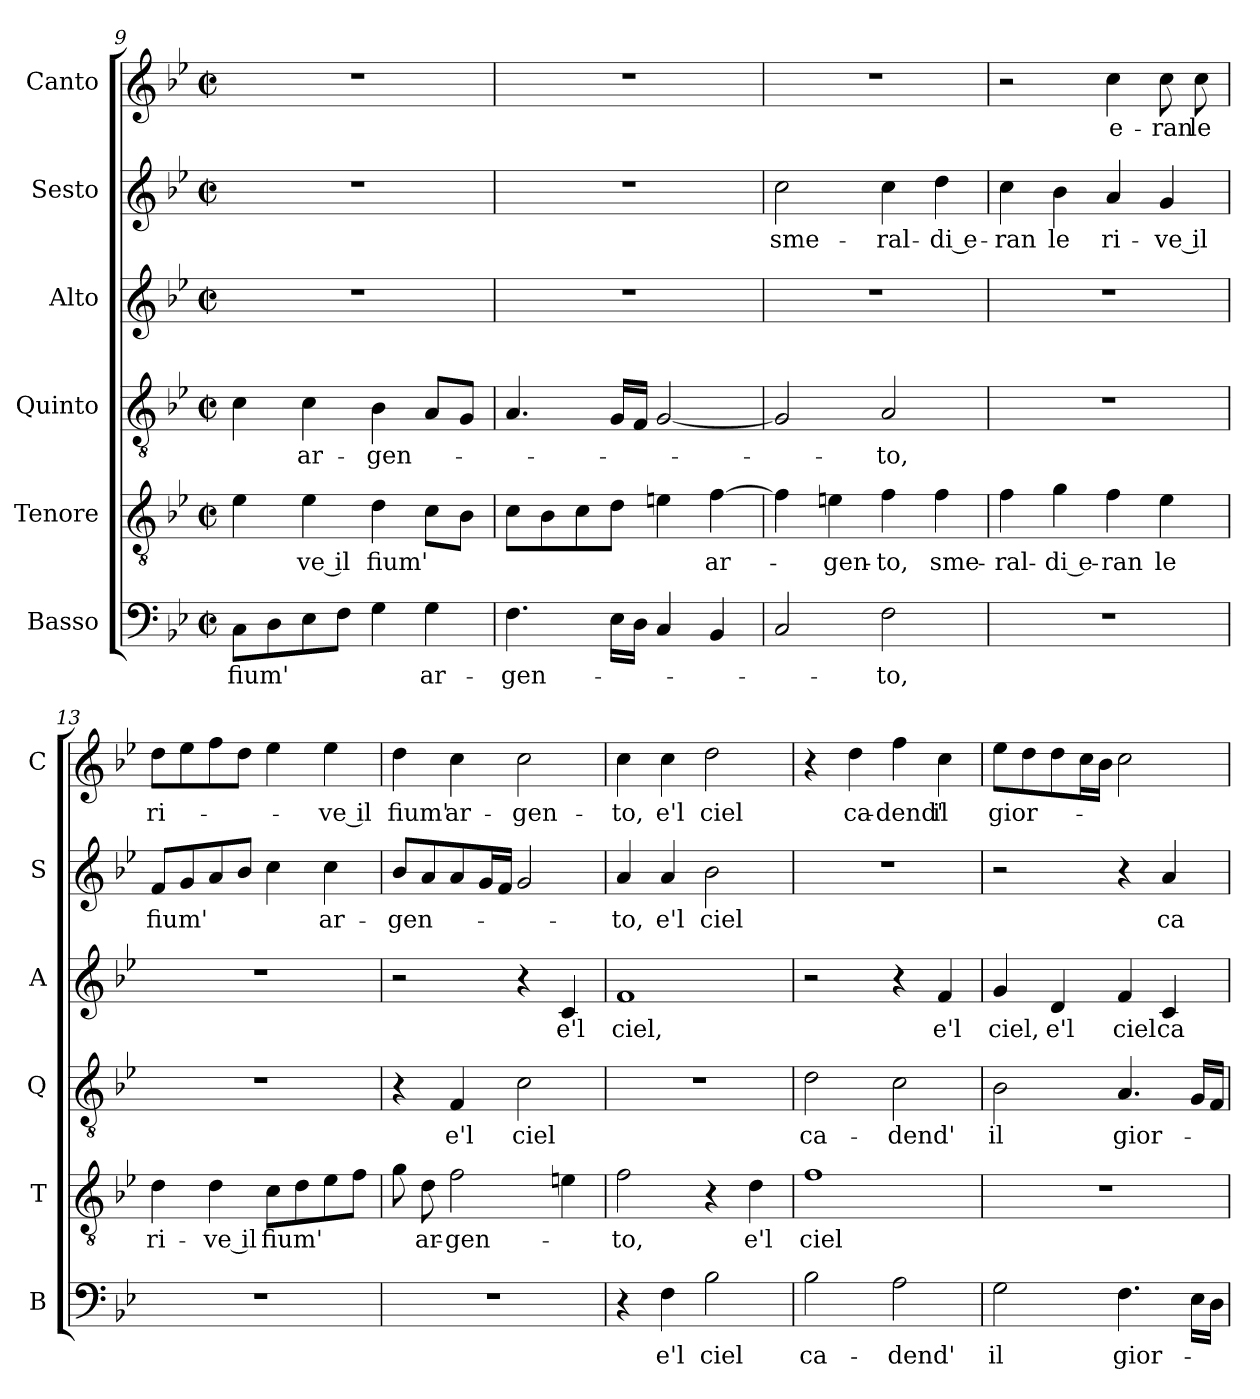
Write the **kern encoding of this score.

**kern	**text	**kern	**text	**kern	**text	**kern	**text	**kern	**text	**kern	**text
*part6	*part6	*part5	*part5	*part4	*part4	*part3	*part3	*part2	*part2	*part1	*part1
*staff6	*staff6	*staff5	*staff5	*staff4	*staff4	*staff3	*staff3	*staff2	*staff2	*staff1	*staff1
*I"Basso	*	*I"Tenore	*	*I"Quinto	*	*I"Alto	*	*I"Sesto	*	*I"Canto	*
*I'B	*	*I'T	*	*I'Q	*	*I'A	*	*I'S	*	*I'C	*
*clefF4	*	*clefGv2	*	*clefGv2	*	*clefG2	*	*clefG2	*	*clefG2	*
*k[b-e-]	*	*k[b-e-]	*	*k[b-e-]	*	*k[b-e-]	*	*k[b-e-]	*	*k[b-e-]	*
*B-:	*	*B-:	*	*B-:	*	*B-:	*	*B-:	*	*B-:	*
*M2/2	*	*M2/2	*	*M2/2	*	*M2/2	*	*M2/2	*	*M2/2	*
*met(c|)	*	*met(c|)	*	*met(c|)	*	*met(c|)	*	*met(c|)	*	*met(c|)	*
=9	=9	=9	=9	=9	=9	=9	=9	=9	=9	=9	=9
!	!LO:LY:b	!	!	!	!	!	!	!	!	!	!
8C\L	fium'	4e-\	.	4c\	.	1r	.	1r	.	1r	.
8D\	.	.	.	.	.	.	.	.	.	.	.
!	!	!	!LO:LY:b	!	!LO:LY:b	!	!	!	!	!	!
8E-\	.	4e-\	-ve il	4c\	ar-	.	.	.	.	.	.
8F\J	.	.	.	.	.	.	.	.	.	.	.
!	!	!	!LO:LY:b	!	!LO:LY:b	!	!	!	!	!	!
4G\	.	4d\	fium'	4B-\	-gen-	.	.	.	.	.	.
!	!LO:LY:b	!	!	!	!	!	!	!	!	!	!
4G\	ar-	8c\L	.	8A/L	.	.	.	.	.	.	.
.	.	8B-\J	.	8G/J	.	.	.	.	.	.	.
=10	=10	=10	=10	=10	=10	=10	=10	=10	=10	=10	=10
!	!LO:LY:b	!	!	!	!	!	!	!	!	!	!
4.F\	-gen-	8c\L	.	4.A/	.	1r	.	1r	.	1r	.
.	.	8B-\	.	.	.	.	.	.	.	.	.
.	.	8c\	.	.	.	.	.	.	.	.	.
16E-\LL	.	8d\J	.	16G/LL	.	.	.	.	.	.	.
16D\JJ	.	.	.	16F/JJ	.	.	.	.	.	.	.
4C/	.	4en\	.	[2G/	.	.	.	.	.	.	.
!	!	!	!LO:LY:b	!	!	!	!	!	!	!	!
4BB-/	.	[4f\	ar-	.	.	.	.	.	.	.	.
=11	=11	=11	=11	=11	=11	=11	=11	=11	=11	=11	=11
!	!	!	!	!	!	!	!	!	!LO:LY:b	!	!
2C/	.	4f\]	.	2G/]	.	1r	.	2cc\	sme-	1r	.
!	!	!	!LO:LY:b	!	!	!	!	!	!	!	!
.	.	4en\	-gen-	.	.	.	.	.	.	.	.
!	!LO:LY:b	!	!LO:LY:b	!	!LO:LY:b	!	!	!	!LO:LY:b	!	!
2F\	-to,	4f\	-to,	2A/	-to,	.	.	4cc\	-ral-	.	.
!	!	!	!LO:LY:b	!	!	!	!	!	!LO:LY:b	!	!
.	.	4f\	sme-	.	.	.	.	4dd\	-di e-	.	.
=12	=12	=12	=12	=12	=12	=12	=12	=12	=12	=12	=12
!	!	!	!LO:LY:b	!	!	!	!	!	!LO:LY:b	!	!
1r	.	4f\	-ral-	1r	.	1r	.	4cc\	-ran	2r	.
!	!	!	!LO:LY:b	!	!	!	!	!	!LO:LY:b	!	!
.	.	4g\	-di e-	.	.	.	.	4b-\	le	.	.
!	!	!	!LO:LY:b	!	!	!	!	!	!LO:LY:b	!	!LO:LY:b
.	.	4f\	-ran	.	.	.	.	4a/	ri-	4cc\	e-
!	!	!	!LO:LY:b	!	!	!	!	!	!LO:LY:b	!	!LO:LY:b
.	.	4e-\	le	.	.	.	.	4g/	-ve il	8cc\	-ran
!	!	!	!	!	!	!	!	!	!	!	!LO:LY:b
.	.	.	.	.	.	.	.	.	.	8cc\	le
!!LO:LB:g=z
=13	=13	=13	=13	=13	=13	=13	=13	=13	=13	=13	=13
!	!	!	!LO:LY:b	!	!	!	!	!	!LO:LY:b	!	!LO:LY:b
1r	.	4d\	ri-	1r	.	1r	.	8f/L	fium'	8dd\L	ri-
.	.	.	.	.	.	.	.	8g/	.	8ee-\	.
!	!	!	!LO:LY:b	!	!	!	!	!	!	!	!
.	.	4d\	-ve il	.	.	.	.	8a/	.	8ff\	.
.	.	.	.	.	.	.	.	8b-/J	.	8dd\J	.
!	!	!	!LO:LY:b	!	!	!	!	!	!	!	!
.	.	8c\L	fium'	.	.	.	.	4cc\	.	4ee-\	.
.	.	8d\	.	.	.	.	.	.	.	.	.
!	!	!	!	!	!	!	!	!	!LO:LY:b	!	!LO:LY:b
.	.	8e-\	.	.	.	.	.	4cc\	ar-	4ee-\	-ve il
.	.	8f\J	.	.	.	.	.	.	.	.	.
=14	=14	=14	=14	=14	=14	=14	=14	=14	=14	=14	=14
!	!	!	!	!	!	!	!	!	!LO:LY:b	!	!LO:LY:b
1r	.	8g\	.	4r	.	2r	.	8b-/L	-gen-	4dd\	fium'
!	!	!	!LO:LY:b	!	!	!	!	!	!	!	!
.	.	8d\	ar-	.	.	.	.	8a/	.	.	.
!	!	!	!LO:LY:b	!	!LO:LY:b	!	!	!	!	!	!LO:LY:b
.	.	2f\	-gen-	4F/	e'l	.	.	8a/	.	4cc\	ar-
.	.	.	.	.	.	.	.	16g/L	.	.	.
.	.	.	.	.	.	.	.	16f/JJ	.	.	.
!	!	!	!	!	!LO:LY:b	!	!	!	!	!	!LO:LY:b
.	.	.	.	2c\	ciel	4r	.	2g/	.	2cc\	-gen-
!	!	!	!	!	!	!	!LO:LY:b	!	!	!	!
.	.	4en\	.	.	.	4c/	e'l	.	.	.	.
=15	=15	=15	=15	=15	=15	=15	=15	=15	=15	=15	=15
!	!	!	!LO:LY:b	!	!	!	!LO:LY:b	!	!LO:LY:b	!	!LO:LY:b
4r	.	2f\	-to,	1r	.	1f	ciel,	4a/	-to,	4cc\	-to,
!	!LO:LY:b	!	!	!	!	!	!	!	!LO:LY:b	!	!LO:LY:b
4F\	e'l	.	.	.	.	.	.	4a/	e'l	4cc\	e'l
!	!LO:LY:b	!	!	!	!	!	!	!	!LO:LY:b	!	!LO:LY:b
2B-\	ciel	4r	.	.	.	.	.	2b-\	ciel	2dd\	ciel
!	!	!	!LO:LY:b	!	!	!	!	!	!	!	!
.	.	4d\	e'l	.	.	.	.	.	.	.	.
=16	=16	=16	=16	=16	=16	=16	=16	=16	=16	=16	=16
!	!LO:LY:b	!	!LO:LY:b	!	!LO:LY:b	!	!	!	!	!	!
2B-\	ca-	1f	ciel	2d\	ca-	2r	.	1r	.	4r	.
!	!	!	!	!	!	!	!	!	!	!	!LO:LY:b
.	.	.	.	.	.	.	.	.	.	4dd\	ca-
!	!LO:LY:b	!	!	!	!LO:LY:b	!	!	!	!	!	!LO:LY:b
2A\	-dend'	.	.	2c\	-dend'	4r	.	.	.	4ff\	-dend'
!	!	!	!	!	!	!	!LO:LY:b	!	!	!	!LO:LY:b
.	.	.	.	.	.	4f/	e'l	.	.	4cc\	il
=17	=17	=17	=17	=17	=17	=17	=17	=17	=17	=17	=17
!	!LO:LY:b	!	!	!	!LO:LY:b	!	!LO:LY:b	!	!	!	!LO:LY:b
2G\	il	1r	.	2B-\	il	4g/	ciel,	2r	.	8ee-\L	gior-
.	.	.	.	.	.	.	.	.	.	8dd\	.
!	!	!	!	!	!	!	!LO:LY:b	!	!	!	!
.	.	.	.	.	.	4d/	e'l	.	.	8dd\	.
.	.	.	.	.	.	.	.	.	.	16cc\L	.
.	.	.	.	.	.	.	.	.	.	16b-\JJ	.
!	!LO:LY:b	!	!	!	!LO:LY:b	!	!LO:LY:b	!	!	!	!
4.F\	gior-	.	.	4.A/	gior-	4f/	ciel	4r	.	2cc\	.
!	!	!	!	!	!	!	!LO:LY:b	!	!LO:LY:b	!	!
.	.	.	.	.	.	4c/	ca-	4a/	ca-	.	.
16E-\LL	.	.	.	16G/LL	.	.	.	.	.	.	.
16D\JJ	.	.	.	16F/JJ	.	.	.	.	.	.	.
=	=	=	=	=	=	=	=	=	=	=	=
*-	*-	*-	*-	*-	*-	*-	*-	*-	*-	*-	*-
